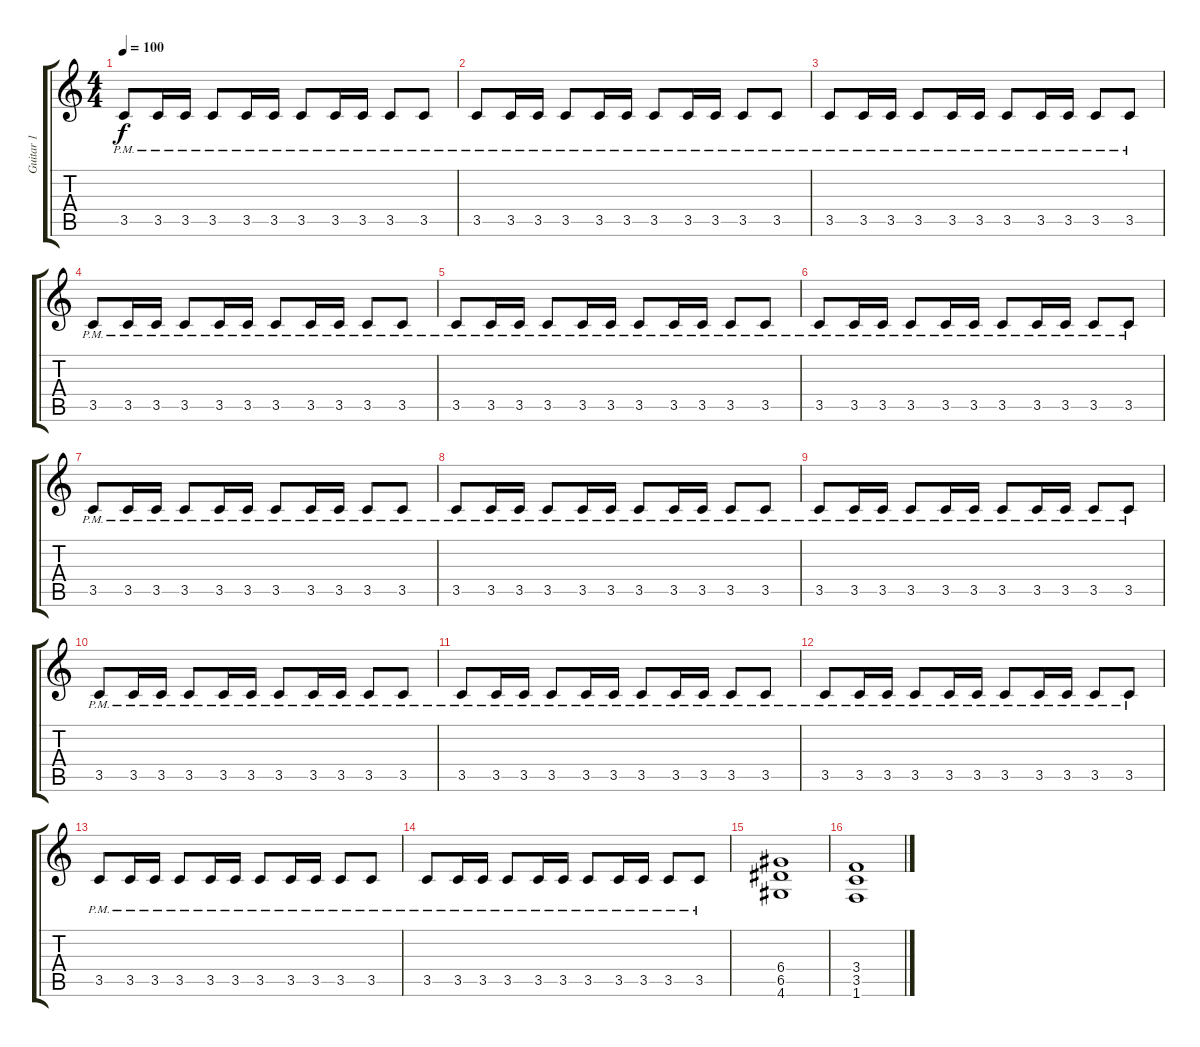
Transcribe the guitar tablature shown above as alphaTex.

\track ("Guitar 1" "Guitar 1") {instrument distortionguitar}
\staff {score tabs}
\tuning (E4 B3 G3 D3 A2 E2) {hide}
\ts (4 4)
\tempo 100
\clef g2
\ks c
3.5{pm}.8{dy f instrument distortionguitar} 3.5{pm}.16 3.5{pm}.16 3.5{pm}.8 3.5{pm}.16 3.5{pm}.16 3.5{pm}.8 3.5{pm}.16 3.5{pm}.16 3.5{pm}.8 3.5{pm}.8 |
3.5{pm}.8 3.5{pm}.16 3.5{pm}.16 3.5{pm}.8 3.5{pm}.16 3.5{pm}.16 3.5{pm}.8 3.5{pm}.16 3.5{pm}.16 3.5{pm}.8 3.5{pm}.8 |
3.5{pm}.8 3.5{pm}.16 3.5{pm}.16 3.5{pm}.8 3.5{pm}.16 3.5{pm}.16 3.5{pm}.8 3.5{pm}.16 3.5{pm}.16 3.5{pm}.8 3.5{pm}.8 |
3.5{pm}.8 3.5{pm}.16 3.5{pm}.16 3.5{pm}.8 3.5{pm}.16 3.5{pm}.16 3.5{pm}.8 3.5{pm}.16 3.5{pm}.16 3.5{pm}.8 3.5{pm}.8 |
3.5{pm}.8 3.5{pm}.16 3.5{pm}.16 3.5{pm}.8 3.5{pm}.16 3.5{pm}.16 3.5{pm}.8 3.5{pm}.16 3.5{pm}.16 3.5{pm}.8 3.5{pm}.8 |
3.5{pm}.8 3.5{pm}.16 3.5{pm}.16 3.5{pm}.8 3.5{pm}.16 3.5{pm}.16 3.5{pm}.8 3.5{pm}.16 3.5{pm}.16 3.5{pm}.8 3.5{pm}.8 |
3.5{pm}.8 3.5{pm}.16 3.5{pm}.16 3.5{pm}.8 3.5{pm}.16 3.5{pm}.16 3.5{pm}.8 3.5{pm}.16 3.5{pm}.16 3.5{pm}.8 3.5{pm}.8 |
3.5{pm}.8 3.5{pm}.16 3.5{pm}.16 3.5{pm}.8 3.5{pm}.16 3.5{pm}.16 3.5{pm}.8 3.5{pm}.16 3.5{pm}.16 3.5{pm}.8 3.5{pm}.8 |
3.5{pm}.8 3.5{pm}.16 3.5{pm}.16 3.5{pm}.8 3.5{pm}.16 3.5{pm}.16 3.5{pm}.8 3.5{pm}.16 3.5{pm}.16 3.5{pm}.8 3.5{pm}.8 |
3.5{pm}.8 3.5{pm}.16 3.5{pm}.16 3.5{pm}.8 3.5{pm}.16 3.5{pm}.16 3.5{pm}.8 3.5{pm}.16 3.5{pm}.16 3.5{pm}.8 3.5{pm}.8 |
3.5{pm}.8 3.5{pm}.16 3.5{pm}.16 3.5{pm}.8 3.5{pm}.16 3.5{pm}.16 3.5{pm}.8 3.5{pm}.16 3.5{pm}.16 3.5{pm}.8 3.5{pm}.8 |
3.5{pm}.8 3.5{pm}.16 3.5{pm}.16 3.5{pm}.8 3.5{pm}.16 3.5{pm}.16 3.5{pm}.8 3.5{pm}.16 3.5{pm}.16 3.5{pm}.8 3.5{pm}.8 |
3.5{pm}.8 3.5{pm}.16 3.5{pm}.16 3.5{pm}.8 3.5{pm}.16 3.5{pm}.16 3.5{pm}.8 3.5{pm}.16 3.5{pm}.16 3.5{pm}.8 3.5{pm}.8 |
3.5{pm}.8 3.5{pm}.16 3.5{pm}.16 3.5{pm}.8 3.5{pm}.16 3.5{pm}.16 3.5{pm}.8 3.5{pm}.16 3.5{pm}.16 3.5{pm}.8 3.5{pm}.8 |
(6.4 6.5 4.6).1 |
(3.4 3.5 1.6).1
